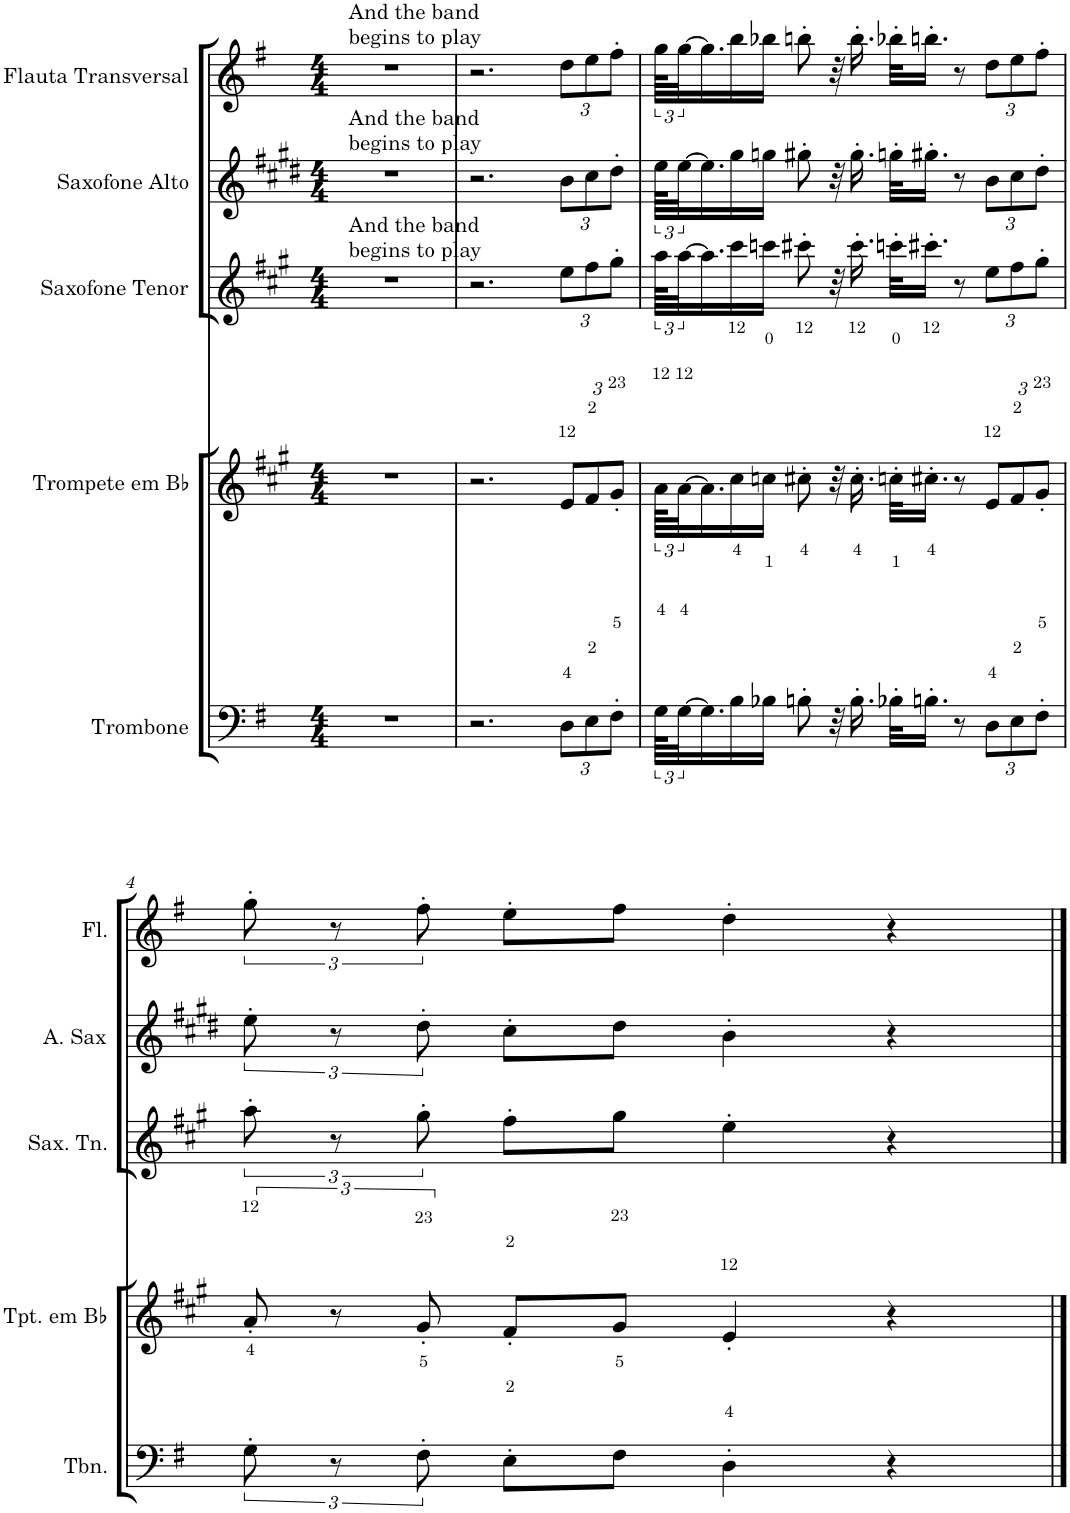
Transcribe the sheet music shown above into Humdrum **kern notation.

**kern	**kern	**kern	**kern	**kern
*part5	*part4	*part3	*part2	*part1
*staff5	*staff4	*staff3	*staff2	*staff1
*I"Trombone	*I"Trompete em Bb	*I"Saxofone Tenor	*I"Saxofone Alto	*I"Flauta Transversal
*I'Tbn.	*I'Tpt. em Bb	*I'Sax. Tn.	*	*I'Fl.
*clefF4	*clefG2	*clefG2	*clefG2	*clefG2
*	*Trd1c2	*Trd8c14	*Trd5c9	*
*k[f#]	*k[f#c#g#]	*k[f#c#g#]	*k[f#c#g#d#]	*k[f#]
*M4/4	*M4/4	*M4/4	*M4/4	*M4/4
=1	=1	=1	=1	=1
!	!	!	!	!LO:TX:a:t=And the band
!	!	!	!	!LO:TX:a:t=begins to play
!	!	!	!LO:TX:a:t=And the band	!
!	!	!	!LO:TX:a:t=begins to play	!
!	!	!LO:TX:a:t=And the band	!	!
!	!	!LO:TX:a:t=begins to play	!	!
1r	1r	1r	1r	1r
=2	=2	=2	=2	=2
2.r	2.r	2.r	2.r	2.r
*Xbrackettup	*Xbrackettup	*Xbrackettup	*Xbrackettup	*Xbrackettup
12D\L	12e/L	12ee\L	12b\L	12dd\L
12E\	12f#/	12ff#\	12cc#\	12ee\
12F#'\J	12g#'/J	12gg#'\J	12dd#'\J	12ff#'\J
=3	=3	=3	=3	=3
*brackettup	*brackettup	*brackettup	*brackettup	*brackettup
96G\KLLL	96a\KLLL	96aa\KLLL	96ee\KLLL	96gg\KLLL
[48G\J	[48a\J	[48aa\J	[48ee\J	[48gg\J
16.G\]	16.a\]	16.aa\]	16.ee\]	16.gg\]
16B\	16cc#\	16ccc#\	16gg#\	16bb\
16B-X\JJ	16ccn\JJ	16cccn\JJ	16ggn\JJ	16bb-X\JJ
8Bn'\	8cc#X'\	8ccc#X'\	8gg#X'\	8bbn'\
32r	32r	32r	32r	32r
16.B'\	16.cc#'\	16.ccc#'\	16.gg#'\	16.bb'\
32B-X'\KLL	32ccn'\KLL	32cccn'\KLL	32ggn'\KLL	32bb-X'\KLL
16.Bn'\JJ	16.cc#X'\JJ	16.ccc#X'\JJ	16.gg#X'\JJ	16.bbn'\JJ
8r	8r	8r	8r	8r
*Xbrackettup	*Xbrackettup	*Xbrackettup	*Xbrackettup	*Xbrackettup
12D\L	12e/L	12ee\L	12b\L	12dd\L
12E\	12f#/	12ff#\	12cc#\	12ee\
12F#'\J	12g#'/J	12gg#'\J	12dd#'\J	12ff#'\J
!!LO:LB:g=z
=4	=4	=4	=4	=4
*brackettup	*brackettup	*brackettup	*brackettup	*brackettup
12G'\	12a'/	12aa'\	12ee'\	12gg'\
12r	12r	12r	12r	12r
12F#'\	12g#'/	12gg#'\	12dd#'\	12ff#'\
8E'\L	8f#'/L	8ff#'\L	8cc#'\L	8ee'\L
8F#\J	8g#/J	8gg#\J	8dd#\J	8ff#\J
4D'\	4e'/	4ee'\	4b'\	4dd'\
4r	4r	4r	4r	4r
==	==	==	==	==
*-	*-	*-	*-	*-
